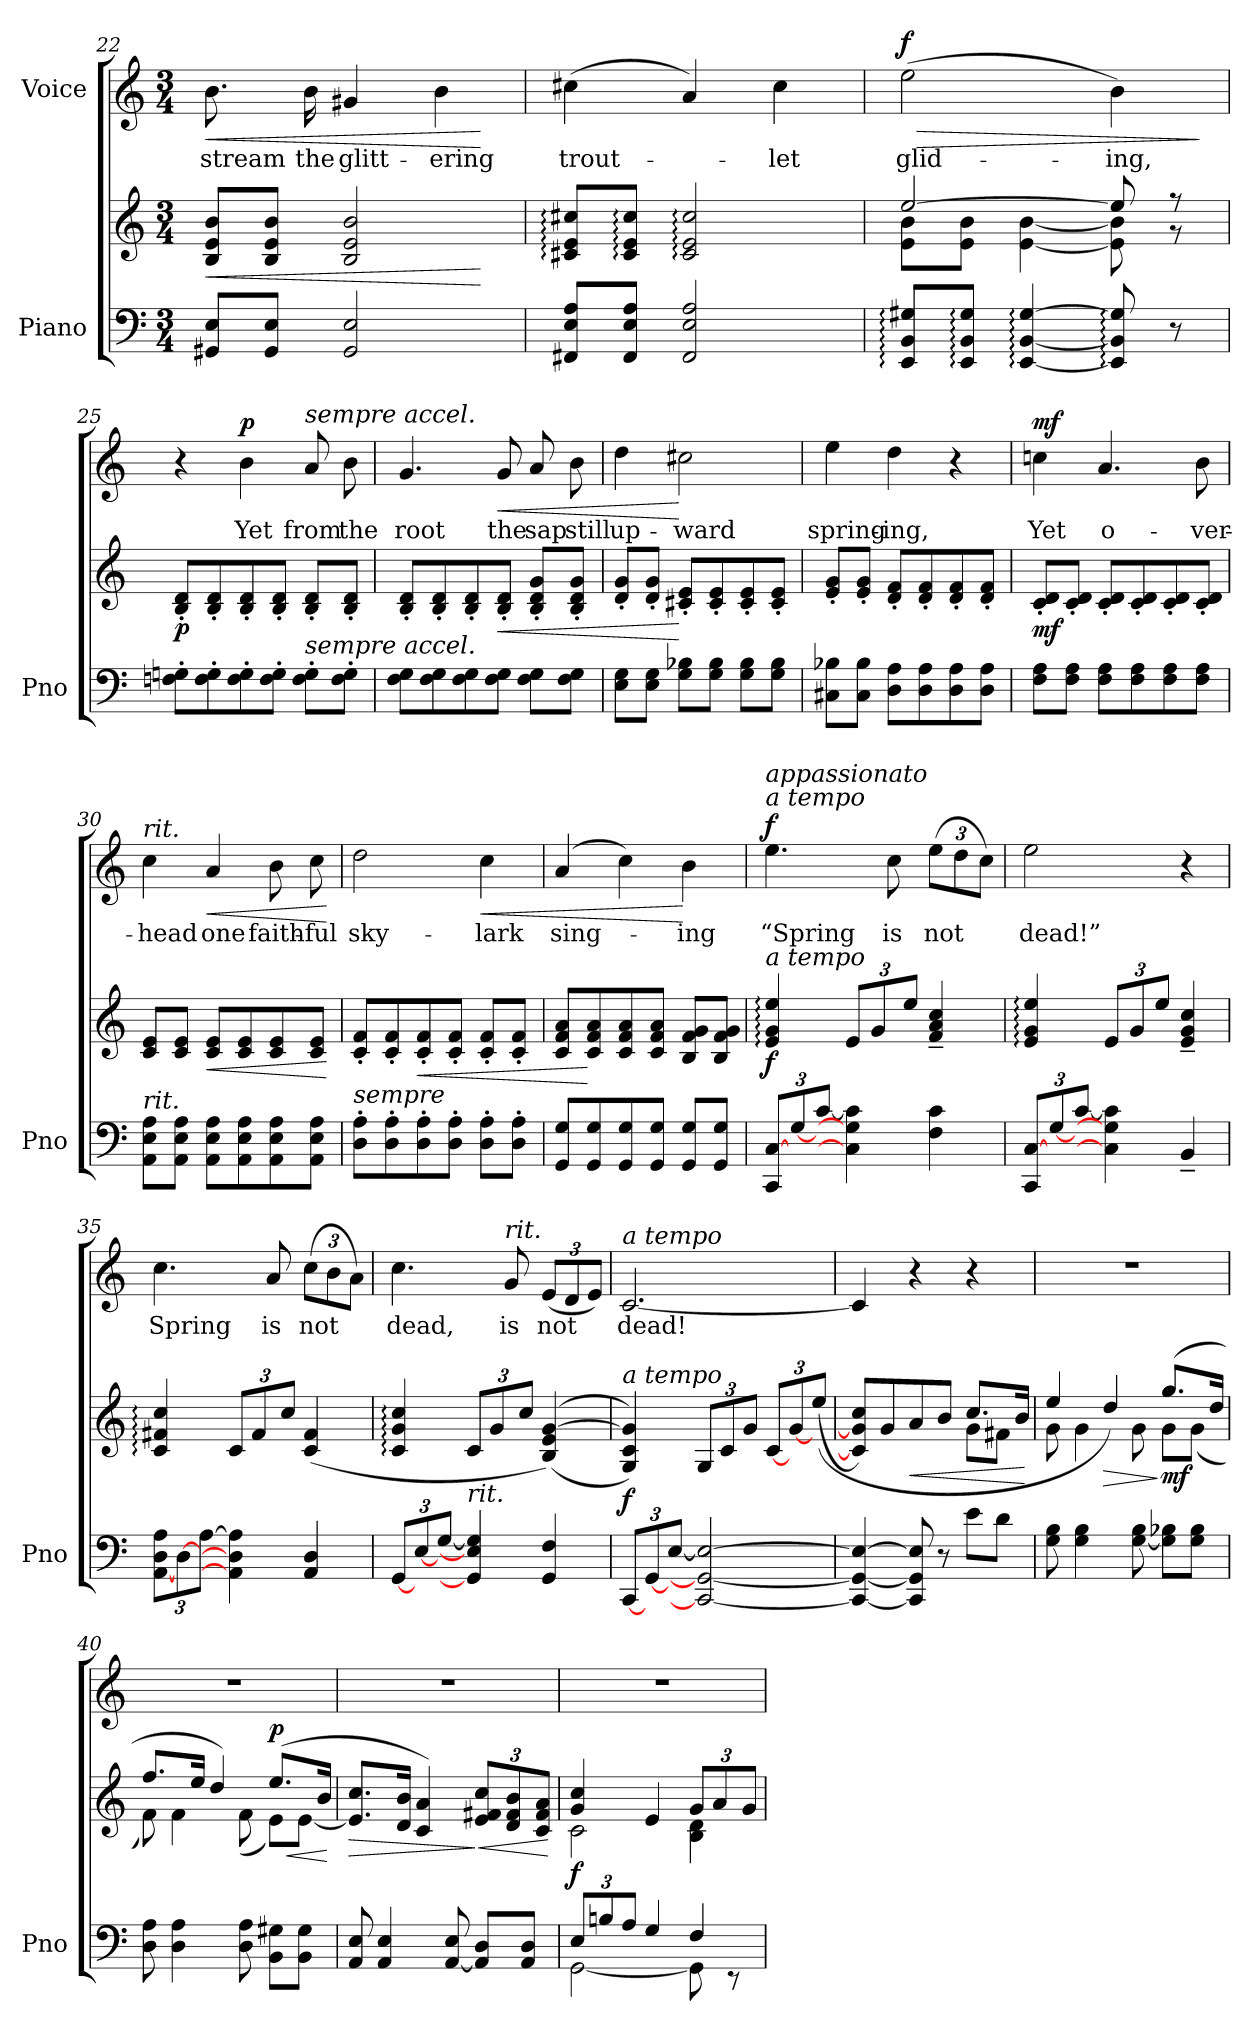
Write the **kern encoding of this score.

**kern	**kern	**dynam	**kern	**text	**dynam
*part2	*part2	*part2	*part1	*part1	*part1
*staff3	*staff2	*staff2/3	*staff1	*staff1	*staff1
*I"Piano	*	*	*I"Voice	*	*
*I'Pno	*	*	*	*	*
*clefF4	*clefG2	*	*clefG2	*	*
*k[]	*k[]	*	*k[]	*	*
*M3/4	*M3/4	*	*M3/4	*	*
*MM92	*MM92	*	*MM92	*	*
=22	=22	=22	=22	=22	=22
!	!	!LO:HP:b	!	!LO:LY:b	!LO:HP:b
8GG#X/ 8E/L	8B/ 8e/ 8b/L	<	8.b\	stream	<
8GG#/ 8E/J	8B/ 8e/ 8b/J	.	.	.	.
!	!	!	!	!LO:LY:b	!
.	.	.	16b\	the	.
!	!	!	!	!LO:LY:b	!
2GG#/ 2E/	2B/ 2e/ 2b/	.	4g#X/	glitt-	.
!	!	!	!	!LO:LY:b	!
.	.	.	4b\	-ering	.
.	.	[	.	.	[
!!LO:LB:g=z
=23	=23	=23	=23	=23	=23
!	!	!	!	!LO:LY:b	!
8FF#X/ 8E/ 8A/L	8c#X/: 8e/: 8cc#X/:L	.	(>4cc#X\	trout-	.
8FF#/ 8E/ 8A/J	8c#/: 8e/: 8cc#/:J	.	.	.	.
2FF#/ 2E/ 2A/	2c#/: 2e/: 2cc#/:	.	4a/)	.	.
!	!	!	!	!LO:LY:b	!
.	.	.	4cc#\	-let	.
=24	=24	=24	=24	=24	=24
*	*^	*	*	*	*
!	!	!	!	!	!LO:LY:b	!LO:HP:b
!	!	!	!	!	!	!LO:DY:n=1:a
8EE/: 8BB/: 8G#X/:L	[2ee/	8e\: 8b\:L	.	(>2ee\	glid-	> f
8EE/: 8BB/: 8G#/:J	.	8e\: 8b\:J	.	.	.	.
[4EE/: [4BB/: [4G#/:	.	[4e\: [4b\:	.	.	.	.
!	!	!	!	!	!LO:LY:b	!
8EE/]: 8BB/]: 8G#/]:	8ee/]	8e\]: 8b\]:	.	4b\)	-ing,	.
8r	8r	8r	.	.	.	.
*	*v	*v	*	*	*	*
.	.	.	.	.	]
=25	=25	=25	=25	=25	=25
!	!	!LO:DY:b	!	!	!
8Fn\' 8Gn\'L	8B/' 8d/'L	p	4r	.	.
8F\' 8G\'	8B/' 8d/'	.	.	.	.
!	!	!	!	!LO:LY:b	!LO:DY:a
8F\' 8G\'	8B/' 8d/'	.	4b\	Yet	p
8F\' 8G\'J	8B/' 8d/'J	.	.	.	.
!	!	!	!LO:TX:a:i:t=sempre accel.	!	!
!LO:TX:a:i:t=sempre accel.	!	!	!	!	!
!	!	!	!	!LO:LY:b	!
8F\' 8G\'L	8B/' 8d/'L	.	8a/	from	.
!	!	!	!	!LO:LY:b	!
8F\' 8G\'J	8B/' 8d/'J	.	8b\	the	.
=26	=26	=26	=26	=26	=26
*	*	*	*MM96	*	*
!	!	!	!	!LO:LY:b	!
8F\ 8G\L	8B/' 8d/'L	.	4.g/	root	.
8F\ 8G\	8B/' 8d/'	.	.	.	.
8F\ 8G\	8B/' 8d/'	.	.	.	.
!	!	!LO:HP:b	!	!LO:LY:b	!LO:HP:b
8F\ 8G\J	8B/' 8d/'J	<	8g/	the	<
!	!	!	!	!LO:LY:b	!
8F\ 8G\L	8B/' 8d/' 8g/'L	.	8a/	sap	.
!	!	!	!	!LO:LY:b	!
8F\ 8G\J	8B/' 8d/' 8g/'J	.	8b\	still	.
!!LO:LB:g=z
=27	=27	=27	=27	=27	=27
!	!	!	!	!LO:LY:b	!
8E\ 8G\L	8d/' 8g/'L	.	4dd\	up-	.
8E\ 8G\J	8d/' 8g/'J	.	.	.	.
!	!	!	!	!LO:LY:b	!
8G\ 8B-X\L	8c#X/' 8e/'L	[	2cc#X\	-ward	[
8G\ 8B-\J	8c#/' 8e/'	.	.	.	.
8G\ 8B-\L	8c#/' 8e/'	.	.	.	.
8G\ 8B-\J	8c#/' 8e/'J	.	.	.	.
=28	=28	=28	=28	=28	=28
!	!	!	!	!LO:LY:b	!
8C#X\ 8B-X\L	8e/' 8g/'L	.	4ee\	spring-	.
8C#\ 8B-\J	8e/' 8g/'J	.	.	.	.
!	!	!	!	!LO:LY:b	!
8D\ 8A\L	8d/' 8f/'L	.	4dd\	-ing,	.
8D\ 8A\	8d/' 8f/'	.	.	.	.
8D\ 8A\	8d/' 8f/'	.	4r	.	.
8D\ 8A\J	8d/' 8f/'J	.	.	.	.
=29	=29	=29	=29	=29	=29
!	!	!LO:DY:b	!	!LO:LY:b	!LO:DY:a
8F\ 8A\L	8c/' 8d/'L	mf	4ccn\	Yet	mf
8F\ 8A\J	8c/' 8d/'J	.	.	.	.
!	!	!	!	!LO:LY:b	!
8F\ 8A\L	8c/' 8d/'L	.	4.a/	o-	.
8F\ 8A\	8c/' 8d/'	.	.	.	.
8F\ 8A\	8c/' 8d/'	.	.	.	.
!	!	!	!	!LO:LY:b	!
8F\ 8A\J	8c/' 8d/'J	.	8b\	-ver-	.
=30	=30	=30	=30	=30	=30
*	*	*	*MM86	*	*
!	!	!	!LO:TX:a:i:t=rit.	!	!
!LO:TX:a:i:t=rit.	!	!	!	!	!
!	!	!	!	!LO:LY:b	!
8AA\ 8E\ 8A\L	8c/ 8e/L	.	4cc\	-head	.
8AA\ 8E\ 8A\J	8c/ 8e/J	.	.	.	.
!	!	!LO:HP:b	!	!LO:LY:b	!LO:HP:b
8AA\ 8E\ 8A\L	8c/ 8e/L	<	4a/	one	<
8AA\ 8E\ 8A\	8c/ 8e/	.	.	.	.
!	!	!	!	!LO:LY:b	!
8AA\ 8E\ 8A\	8c/ 8e/	.	8b\	faith-	.
!	!	!	!	!LO:LY:b	!
8AA\ 8E\ 8A\J	8c/ 8e/J	.	8cc\	-ful	.
.	.	[	.	.	[
!!LO:LB:g=z
=31	=31	=31	=31	=31	=31
!LO:TX:a:i:t=sempre	!	!	!	!	!
!	!	!	!	!LO:LY:b	!
8D\' 8A\'L	8c/' 8f/'L	.	2dd\	sky-	.
8D\' 8A\'	8c/' 8f/'	.	.	.	.
!	!	!LO:HP:b	!	!	!
8D\' 8A\'	8c/' 8f/'	<	.	.	.
8D\' 8A\'J	8c/' 8f/'J	.	.	.	.
!	!	!	!	!LO:LY:b	!LO:HP:b
8D\' 8A\'L	8c/' 8f/'L	.	4cc\	-lark	<
8D\' 8A\'J	8c/' 8f/'J	.	.	.	.
=32	=32	=32	=32	=32	=32
!	!	!	!	!LO:LY:b	!
8GG/ 8G/L	8c/ 8f/ 8a/L	.	(>4a/	sing-	.
8GG/ 8G/	8c/ 8f/ 8a/	[	.	.	.
8GG/ 8G/	8c/ 8f/ 8a/	.	4cc\)	.	.
8GG/ 8G/J	8c/ 8f/ 8a/J	.	.	.	.
!	!	!	!	!LO:LY:b	!
8GG/ 8G/L	8B/ 8f/ 8g/L	.	4b\	-ing	[
8GG/ 8G/J	8B/ 8f/ 8g/J	.	.	.	.
=33	=33	=33	=33	=33	=33
*Xbrackettup	*	*	*	*	*
*	*	*	*MM80	*	*
!	!	!	!LO:TX:a:i:t=a tempo	!	!
!	!	!	!LO:TX:a:i:t=appassionato	!	!
!	!LO:TX:a:i:t=a tempo	!	!	!	!
!	!	!LO:DY:b	!	!LO:LY:b	!LO:DY:a
12CC/ [12C/L	4e/: 4g/: 4ee/:	f	4.ee\	“Spring	f
[12G/	.	.	.	.	.
[12c/J	.	.	.	.	.
*	*Xbrackettup	*	*	*	*
4C\] 4G\] 4c\]	12e/L	.	.	.	.
.	12g/	.	.	.	.
!	!	!	!	!LO:LY:b	!
.	.	.	8cc\	is	.
.	12ee/J	.	.	.	.
*	*	*	*Xbrackettup	*	*
!	!	!	!	!LO:LY:b	!
4F\ 4c\	(4f/~ 4a/~ 4cc/~	.	(>12ee\L	not	.
.	.	.	12dd\	.	.
.	.	.	12cc\J)	.	.
=34	=34	=34	=34	=34	=34
!	!	!	!	!LO:LY:b	!
12CC/ [12C/L	4e/: 4g/: 4ee/:	.	2ee\	dead!”	.
[12G/	.	.	.	.	.
[12c/J	.	.	.	.	.
4C\] 4G\] 4c\]	12e/L	.	.	.	.
.	12g/	.	.	.	.
.	12ee/J	.	.	.	.
4BB~/	(4e/~ 4g/~ 4cc/~	.	4r	.	.
!!LO:PB:g=z
=35	=35	=35	=35	=35	=35
!	!	!	!	!LO:LY:b	!
(>[12AA\ 12D\ 12A\L	4c/: 4f#X/: 4cc/:	.	4.cc\	Spring	.
[12D\	.	.	.	.	.
[12A\J	.	.	.	.	.
4AA\] 4D\] 4A\]	12c/L	.	.	.	.
.	12f#/	.	.	.	.
!	!	!	!	!LO:LY:b	!
.	.	.	8a/	is	.
.	12cc/J	.	.	.	.
!	!	!	!	!LO:LY:b	!
4AA/ 4D/	(4c/ 4f#/	.	(>12cc\L	not	.
.	.	.	12b\	.	.
.	.	.	12a\J)	.	.
=36	=36	=36	=36	=36	=36
!	!	!	!	!LO:LY:b	!
[12GG/L	4c/: 4g/: 4cc/:	.	4.cc\	dead,	.
[12E/	.	.	.	.	.
[12G/J	.	.	.	.	.
!LO:TX:a:i:t=rit.	!	!	!	!	!
4GG/] 4E/] 4G/]	12c/L	.	.	.	.
.	12g/	.	.	.	.
*	*	*	*MM74	*	*
!	!	!	!LO:TX:a:i:t=rit.	!	!
!	!	!	!	!LO:LY:b	!
.	.	.	8g/	is	.
.	12cc/J	.	.	.	.
!	!	!	!	!LO:LY:b	!
4GG/ 4F/	(<(<4B/ 4e/ [4g/)	.	(<12e/L	not	.
.	.	.	12d/	.	.
.	.	.	12e/J)	.	.
=37	=37	=37	=37	=37	=37
*	*	*	*MM80	*	*
!	!	!	!LO:TX:a:i:t=a tempo	!	!
!	!LO:TX:a:i:t=a tempo	!	!	!	!
!	!	!LO:DY:b	!	!LO:LY:b	!
(>[12CC/L	4G/ 4c/ 4g/]))	f	[2.c/	dead!	.
[12GG/	.	.	.	.	.
[12E/J	.	.	.	.	.
2CC/_ 2GG/_ 2E/_	12G/L	.	.	.	.
.	12c/	.	.	.	.
.	12g/J	.	.	.	.
.	[12c/L	.	.	.	.
.	[12g/	.	.	.	.
.	((>12ee/J	.	.	.	.
!!LO:LB:g=z
=38	=38	=38	=38	=38	=38
*	*^	*	*	*	*
4CC/_ 4GG/_ 4E/_	8c/] 8g/] 8cc/L)	2ryy	.	4c/]	.	.
.	8g/	.	.	.	.	.
!	!	!	!LO:HP:b	!	!	!
8CC/] 8GG/] 8E/]	8a/	.	<	4r	.	.
8r	8b/J	.	.	.	.	.
8e\L	8.cc/L	8g\L	.	4r	.	.
8d\J	.	8f#X\J	.	.	.	.
.	16b/Jk	.	.	.	.	.
*	*v	*v	*	*	*	*
.	.	[	.	.	.
=39	=39	=39	=39	=39	=39
*	*^	*	*	*	*
8G\ 8B\	4ee/	8g\	.	2.r	.	.
4G\ 4B\	.	4g\	.	.	.	.
!	!	!	!LO:HP:b	!	!	!
.	4dd/)	.	>	.	.	.
[8G\ 8B\	.	8g\	.	.	.	.
!	!	!	!LO:DY:n=1:b	!	!	!
8G\] 8B-X\L	(>8.gg/L	8g\L	] mf	.	.	.
8G\ 8B-\J	.	(<8g\J	.	.	.	.
.	16dd/Jk	.	.	.	.	.
=40	=40	=40	=40	=40	=40	=40
8D\ 8A\	8.ff/L	8f\)	.	2.r	.	.
4D\ 4A\	.	4f\	.	.	.	.
.	16ee/Jk	.	.	.	.	.
.	4dd/)	.	.	.	.	.
8D\ 8A\	.	(>8f\	.	.	.	.
!	!	!	!LO:HP:b	!	!	!
!	!	!	!LO:DY:n=1:a	!	!	!
8BB\ 8G#X\L	(>8.ee/L	8e\L)	< p	.	.	.
8BB\ 8G#\J	.	[8e\J	.	.	.	.
.	16b/Jk	.	.	.	.	.
*	*v	*v	*	*	*	*
.	.	[	.	.	.
=41	=41	=41	=41	=41	=41
!	!	!LO:HP:b	!	!	!
8AA/ 8E/	8.e/] 8.cc/L	>	2.r	.	.
4AA/ 4E/	.	.	.	.	.
.	16d/ 16b/Jk	.	.	.	.
.	4c/ 4a/)	.	.	.	.
[8AA/ 8E/	.	.	.	.	.
!	!	!LO:HP:n=1:b	!	!	!
8AA/] 8D/L	12e/ 12f#X/ 12cc/L	] <	.	.	.
.	12d/ 12f#/ 12b/	.	.	.	.
8AA/ 8D/J	.	.	.	.	.
.	12c/ 12f#/ 12a/J	.	.	.	.
.	.	[	.	.	.
!!LO:LB:g=z
=42	=42	=42	=42	=42	=42
*^	*^	*	*	*	*
!	!	!	!	!LO:DY:b	!	!	!
12E/L	[2GG\	4g/ 4cc/	2c\	f	2.r	.	.
12Bn/	.	.	.	.	.	.	.
12A/J	.	.	.	.	.	.	.
4G/	.	4e/	.	.	.	.	.
4F/	8GG\]	12g/L	4B\ 4d\	.	.	.	.
.	.	12a/	.	.	.	.	.
.	8r	.	.	.	.	.	.
.	.	12g/J	.	.	.	.	.
*v	*v	*	*	*	*	*	*
*	*v	*v	*	*	*	*
=	=	=	=	=	=
*-	*-	*-	*-	*-	*-
